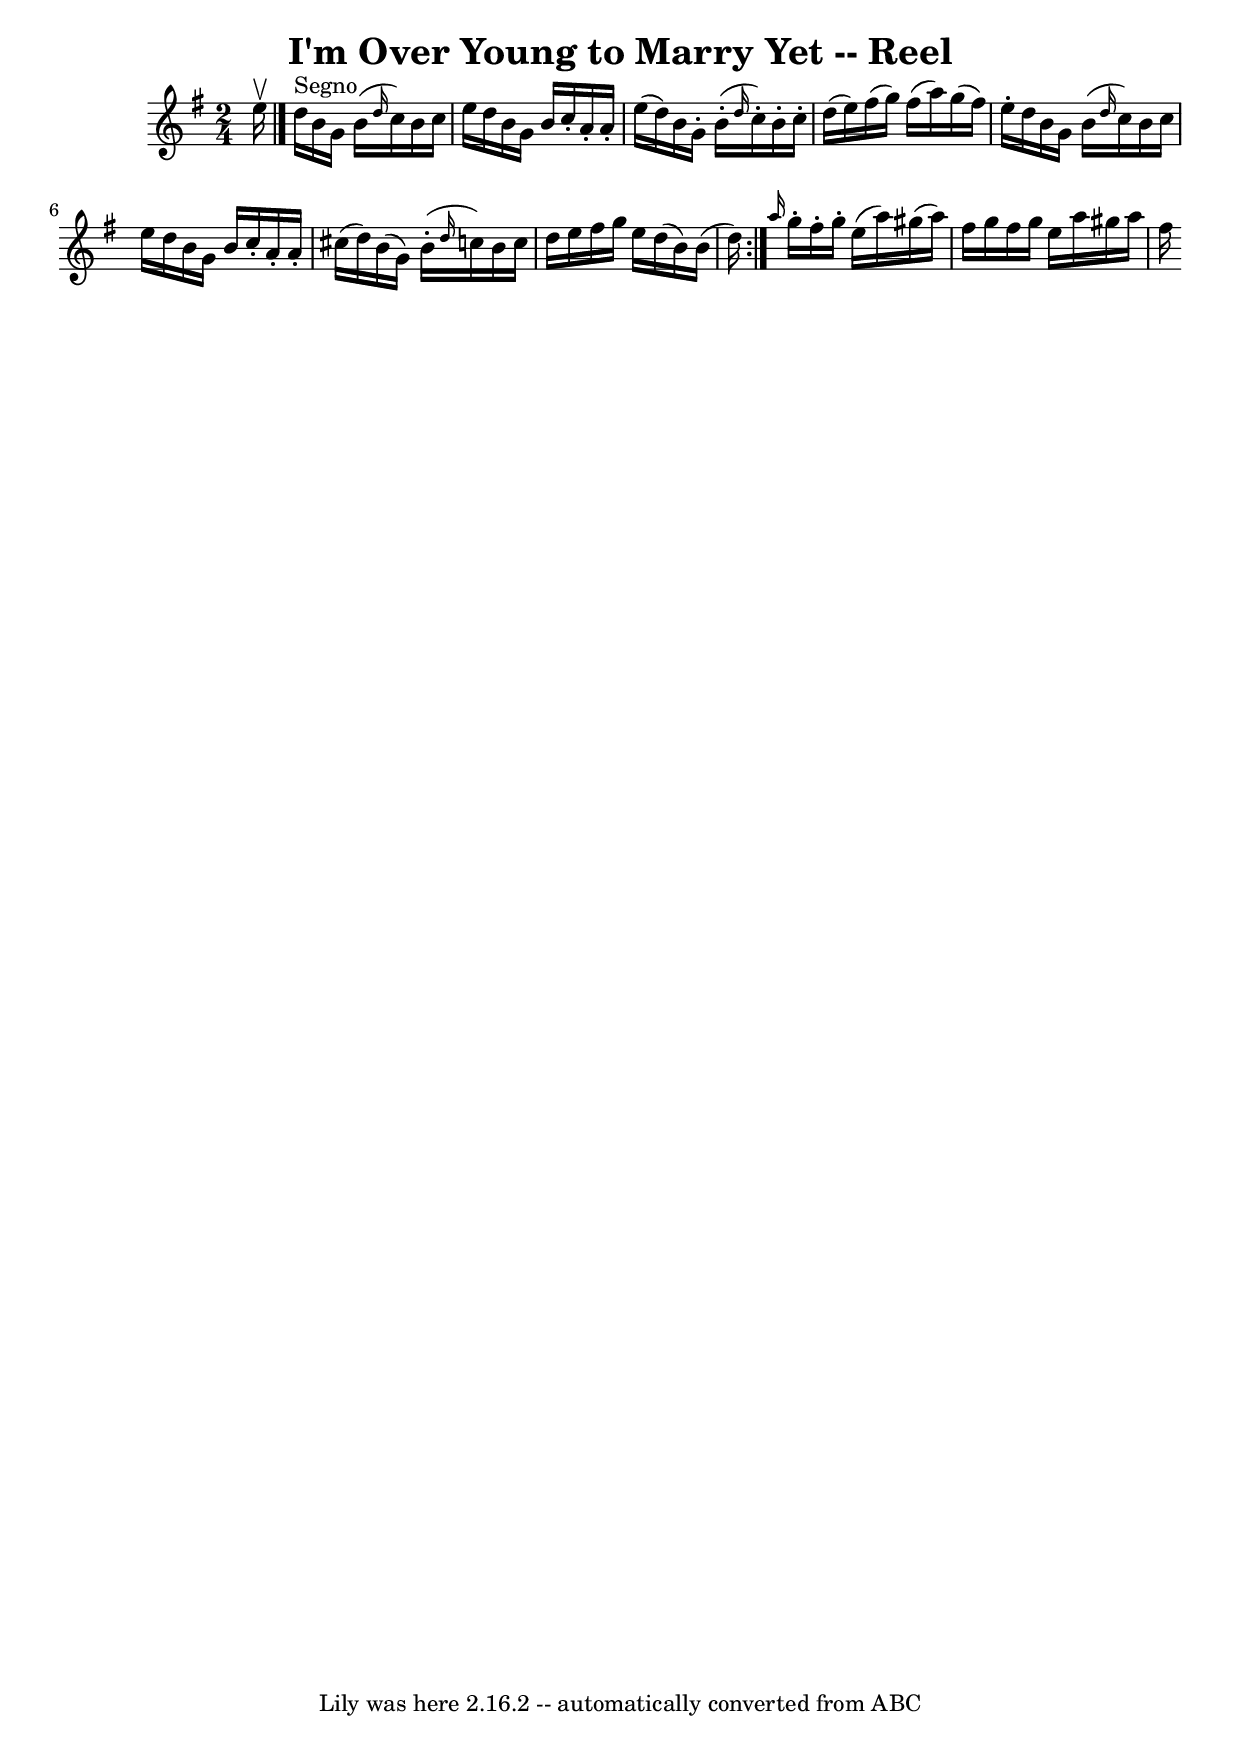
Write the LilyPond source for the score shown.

\version "2.16.2"
\include "Mammoth.ily"
\header {
  %% book = "Ryan's Mammoth Collection"
  crossRefNumber = "1"
  footnotes = ""
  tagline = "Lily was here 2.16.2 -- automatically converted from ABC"
  title = "I'm Over Young to Marry Yet -- Reel"

}
voicedefault =  {



  \repeat volta 2 {

    \time 2/4 
    \key g \major
 e''16^\upbow \bar "|." d''16^"Segno" b'16    
    g'16 b'16 (\grace { d''16  
		      } c''16) b'16 c''16 e''16  
    |
    d''16 b'16 g'16 b'16 c''16 -. a'16 -. a'16 -.   
    e''16 (|
    d''16) b'16 g'16 -. b'16 (-.       \grace {    
      d''16  
    } c''16 -.) b'16 -. c''16 -. d''16 (|
    e''16)   
    fis''16 (g''16) fis''16 (a''16) g''16 (fis''16) e''16 
    -. |
    d''16 b'16 g'16 b'16 (\grace { d''16  
				 } c''16  
    -) b'16 c''16 e''16  |
    d''16 b'16 g'16 b'16 c''16 
    -. a'16 -. a'16 -. cis''16 (|
    d''16) b'16 (g'16)     
    b'16 (-. \grace { d''16  
		    } c''16) b'16 c''16 d''16  |
    
    e''16 fis''16 g''16 e''16 d''16 (b'16) b'16 (d''16) 
  } 
  \grace { a''16  
	 } g''16 -. fis''16 -. g''16 -. e''16 (a''16  
  -) gis''16 (a''16) fis''16 (|
  g''16 fis''16 g''16 
  e''16 a''16 gis''16 a''16 fis''16  |
  

}

\score{
  <<

    \context Staff="default"
    {
      \voicedefault 
      
    }

  >>
  \layout {
    
  }
  \midi {
  }

}
